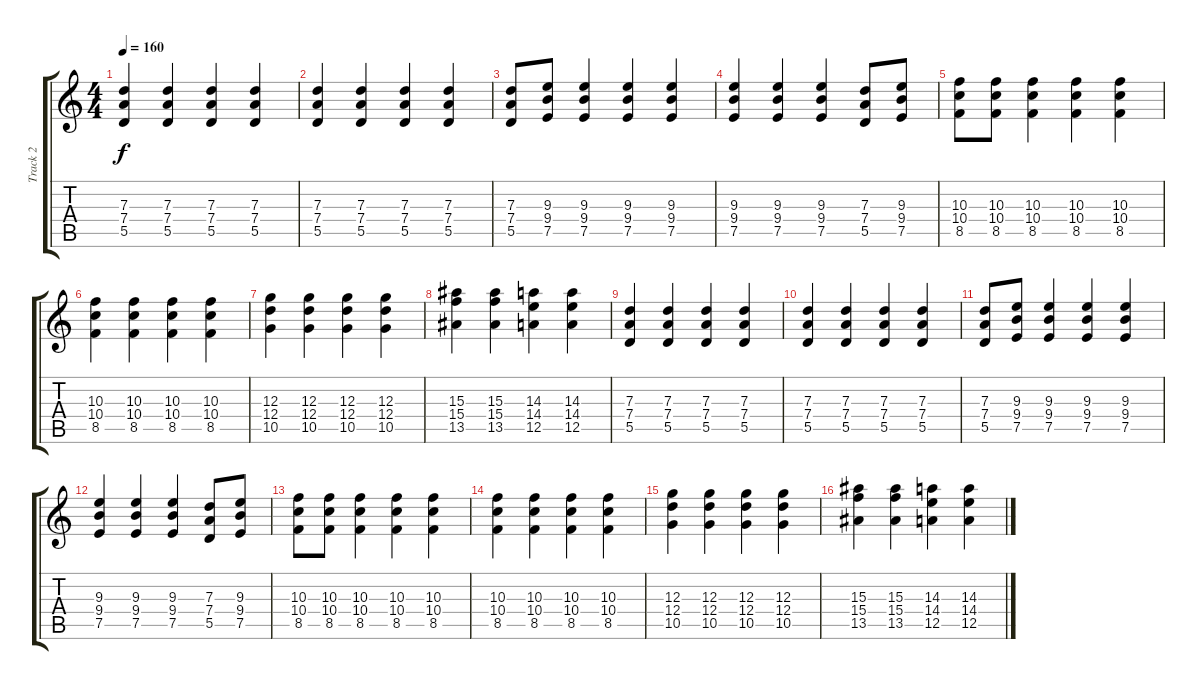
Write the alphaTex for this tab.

\track ("Track 2" "Track 2") {instrument distortionguitar}
\staff {score tabs}
\tuning (E4 B3 G3 D3 A2 E2) {hide}
\ts (4 4)
\tempo 160
\clef g2
\ks c
(7.3 7.4 5.5).4{dy f} (7.3 7.4 5.5).4 (7.3 7.4 5.5).4 (7.3 7.4 5.5).4 |
(7.3 7.4 5.5).4 (7.3 7.4 5.5).4 (7.3 7.4 5.5).4 (7.3 7.4 5.5).4 |
(7.3 7.4 5.5).8 (9.3 9.4 7.5).8 (9.3 9.4 7.5).4 (9.3 9.4 7.5).4 (9.3 9.4 7.5).4 |
(9.3 9.4 7.5).4 (9.3 9.4 7.5).4 (9.3 9.4 7.5).4 (7.3 7.4 5.5).8 (9.3 9.4 7.5).8 |
(10.3 10.4 8.5).8 (10.3 10.4 8.5).8 (10.3 10.4 8.5).4 (10.3 10.4 8.5).4 (10.3 10.4 8.5).4 |
(10.3 10.4 8.5).4 (10.3 10.4 8.5).4 (10.3 10.4 8.5).4 (10.3 10.4 8.5).4 |
(12.3 12.4 10.5).4 (12.3 12.4 10.5).4 (12.3 12.4 10.5).4 (12.3 12.4 10.5).4 |
(15.3 15.4 13.5).4 (15.3 15.4 13.5).4 (14.3 14.4 12.5).4 (14.3 14.4 12.5).4 |
(7.3 7.4 5.5).4 (7.3 7.4 5.5).4 (7.3 7.4 5.5).4 (7.3 7.4 5.5).4 |
(7.3 7.4 5.5).4 (7.3 7.4 5.5).4 (7.3 7.4 5.5).4 (7.3 7.4 5.5).4 |
(7.3 7.4 5.5).8 (9.3 9.4 7.5).8 (9.3 9.4 7.5).4 (9.3 9.4 7.5).4 (9.3 9.4 7.5).4 |
(9.3 9.4 7.5).4 (9.3 9.4 7.5).4 (9.3 9.4 7.5).4 (7.3 7.4 5.5).8 (9.3 9.4 7.5).8 |
(10.3 10.4 8.5).8 (10.3 10.4 8.5).8 (10.3 10.4 8.5).4 (10.3 10.4 8.5).4 (10.3 10.4 8.5).4 |
(10.3 10.4 8.5).4 (10.3 10.4 8.5).4 (10.3 10.4 8.5).4 (10.3 10.4 8.5).4 |
(12.3 12.4 10.5).4 (12.3 12.4 10.5).4 (12.3 12.4 10.5).4 (12.3 12.4 10.5).4 |
(15.3 15.4 13.5).4 (15.3 15.4 13.5).4 (14.3 14.4 12.5).4 (14.3 14.4 12.5).4
